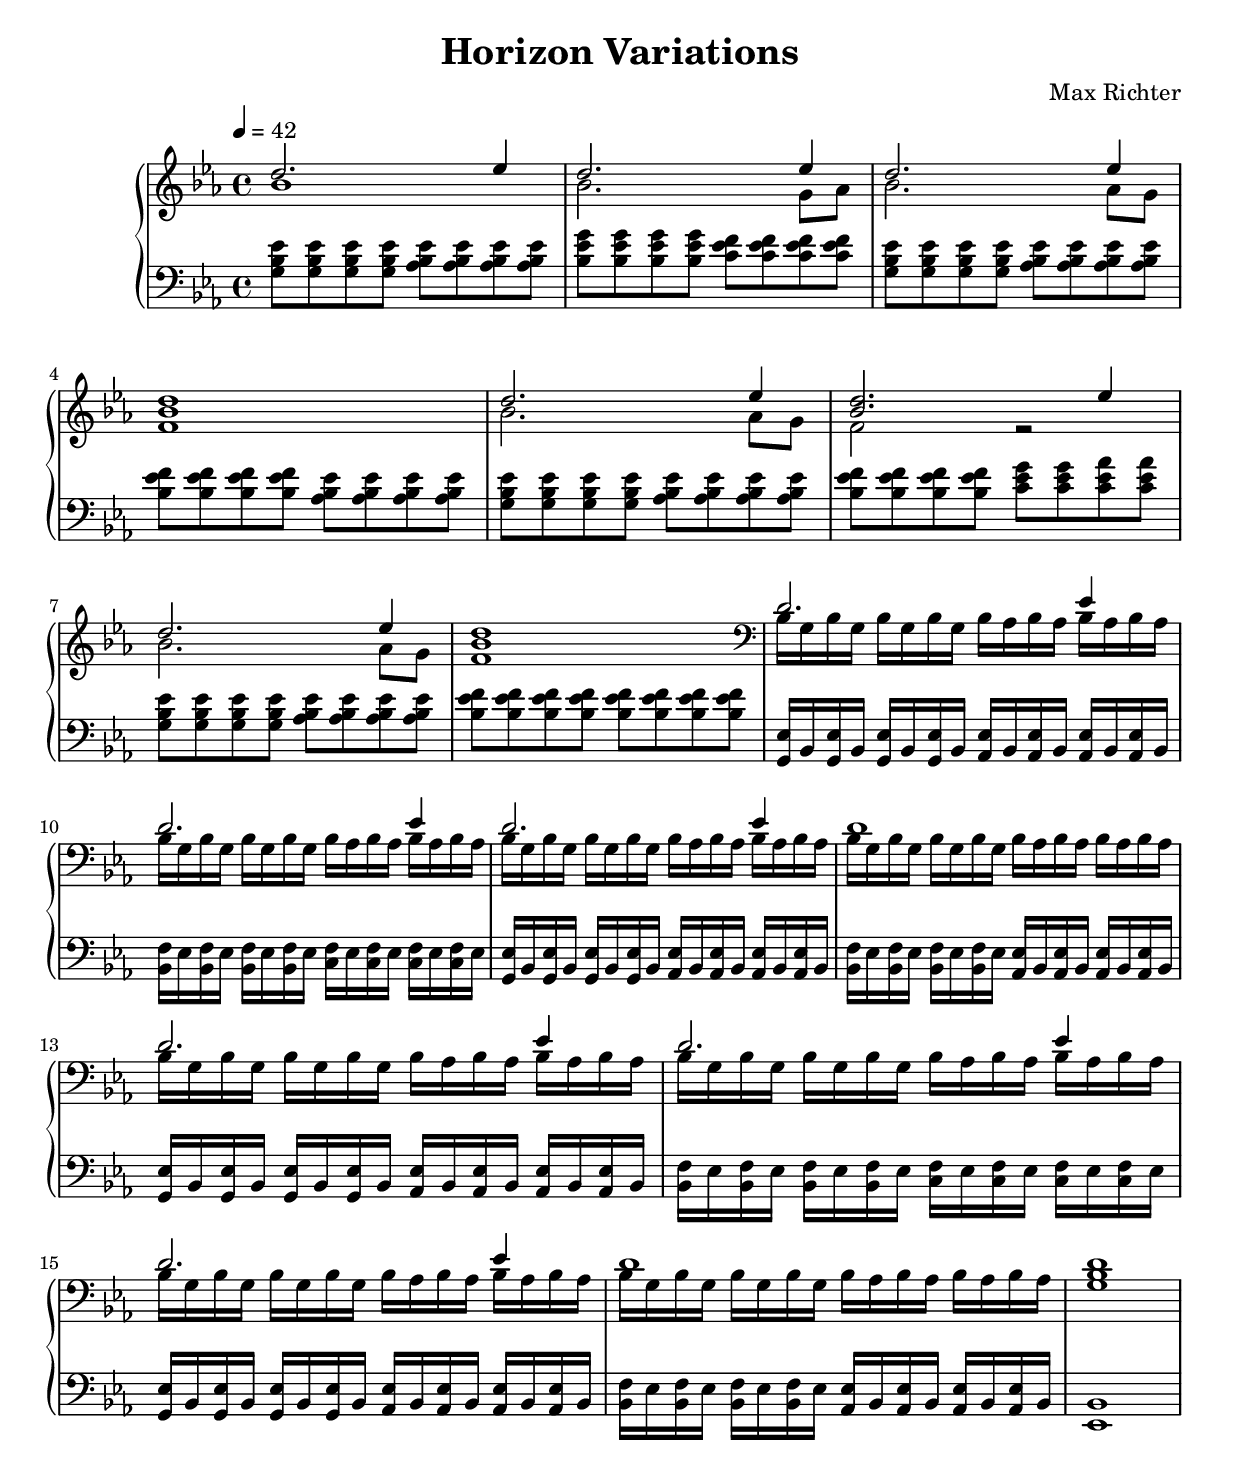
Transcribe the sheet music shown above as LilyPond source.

\version "2.16.2"

\header {
  title = "Horizon Variations"
  composer = "Max Richter"
}

\relative c' {

  \new PianoStaff <<

    \new Staff <<
      \key ees \major

      \tempo 4 = 42

      \new Voice = "accent" {
        \voiceOne
        d'2. ees4 | d2. ees4 |
        d2. ees4 | <bes d>1 |

        d2. ees4 | <bes d>2. ees4 |
        d2. ees4 | <bes d>1 |

        d,2. ees4 | d2. ees4 |
        d2. ees4 | d1 |

        d2. ees4 | d2. ees4 |
        d2. ees4 | d1 |

        <g, bes d>1 |
      }

      \new Voice = "accompany" {
        \voiceTwo
        bes'1 | bes2. g8 aes8 |
        bes2. aes8 g8 | f1 |
        bes2. aes8 g8 | f2 r2 |
        bes2. aes8 g8 | f1 |

        \clef "bass"
        bes,16 g16 bes g bes g bes g
        bes16 aes16 bes aes bes aes bes aes
        bes16 g16 bes g bes g bes g
        bes16 aes16 bes aes bes aes bes aes

        bes16 g16 bes g bes g bes g
        bes16 aes16 bes aes bes aes bes aes
        bes16 g16 bes g bes g bes g
        bes16 aes16 bes aes bes aes bes aes

        bes16 g16 bes g bes g bes g
        bes16 aes16 bes aes bes aes bes aes
        bes16 g16 bes g bes g bes g
        bes16 aes16 bes aes bes aes bes aes

        bes16 g16 bes g bes g bes g
        bes16 aes16 bes aes bes aes bes aes
        bes16 g16 bes g bes g bes g
        bes16 aes16 bes aes bes aes bes aes
      }
    >>

    \new Staff {
      \clef "bass"
      \key ees \major

      <g bes ees>8 <g bes ees> <g bes ees> <g bes ees>
      <aes bes ees>8 <aes bes ees> <aes bes ees> <aes bes ees> |
      <bes ees g>8 <bes ees g> <bes ees g> <bes ees g>
      <c ees f>8 <c ees f> <c ees f> <c ees f> |

      <g bes ees>8 <g bes ees> <g bes ees> <g bes ees>
      <aes bes ees>8 <aes bes ees> <aes bes ees> <aes bes ees> |
      <bes ees f>8 <bes ees f> <bes ees f> <bes ees f>
      <aes bes ees>8 <aes bes ees> <aes bes ees> <aes bes ees> |

      <g bes ees>8 <g bes ees> <g bes ees> <g bes ees>
      <aes bes ees>8 <aes bes ees> <aes bes ees> <aes bes ees> |
      <bes ees f>8 <bes ees f> <bes ees f> <bes ees f>
      <c ees g>8 <c ees g> <c ees aes> <c ees aes> |

      <g bes ees>8 <g bes ees> <g bes ees> <g bes ees>
      <aes bes ees>8 <aes bes ees> <aes bes ees> <aes bes ees> |
      <bes ees f>8 <bes ees f> <bes ees f> <bes ees f>
      <bes ees f>8 <bes ees f> <bes ees f> <bes ees f> |

      <g, ees'>16 bes16 <g ees'> bes <g ees'> bes <g ees'> bes
      <aes ees'>16 bes16 <aes ees'> bes <aes ees'> bes <aes ees'> bes |
      <bes f'>16 ees16 <bes f'> ees <bes f'> ees <bes f'> ees
      <c f>16 ees16 <c f> ees <c f> ees <c f> ees |

      <g, ees'>16 bes16 <g ees'> bes <g ees'> bes <g ees'> bes
      <aes ees'>16 bes16 <aes ees'> bes <aes ees'> bes <aes ees'> bes |
      <bes f'>16 ees16 <bes f'> ees <bes f'> ees <bes f'> ees
      <aes, ees'>16 bes16 <aes ees'> bes <aes ees'> bes <aes ees'> bes |

      <g ees'>16 bes16 <g ees'> bes <g ees'> bes <g ees'> bes
      <aes ees'>16 bes16 <aes ees'> bes <aes ees'> bes <aes ees'> bes |
      <bes f'>16 ees16 <bes f'> ees <bes f'> ees <bes f'> ees
      <c f>16 ees16 <c f> ees <c f> ees <c f> ees |

      <g, ees'>16 bes16 <g ees'> bes <g ees'> bes <g ees'> bes
      <aes ees'>16 bes16 <aes ees'> bes <aes ees'> bes <aes ees'> bes |
      <bes f'>16 ees16 <bes f'> ees <bes f'> ees <bes f'> ees
      <aes, ees'>16 bes16 <aes ees'> bes <aes ees'> bes <aes ees'> bes |

      <ees, bes'>1 |
    }
  >>
}
